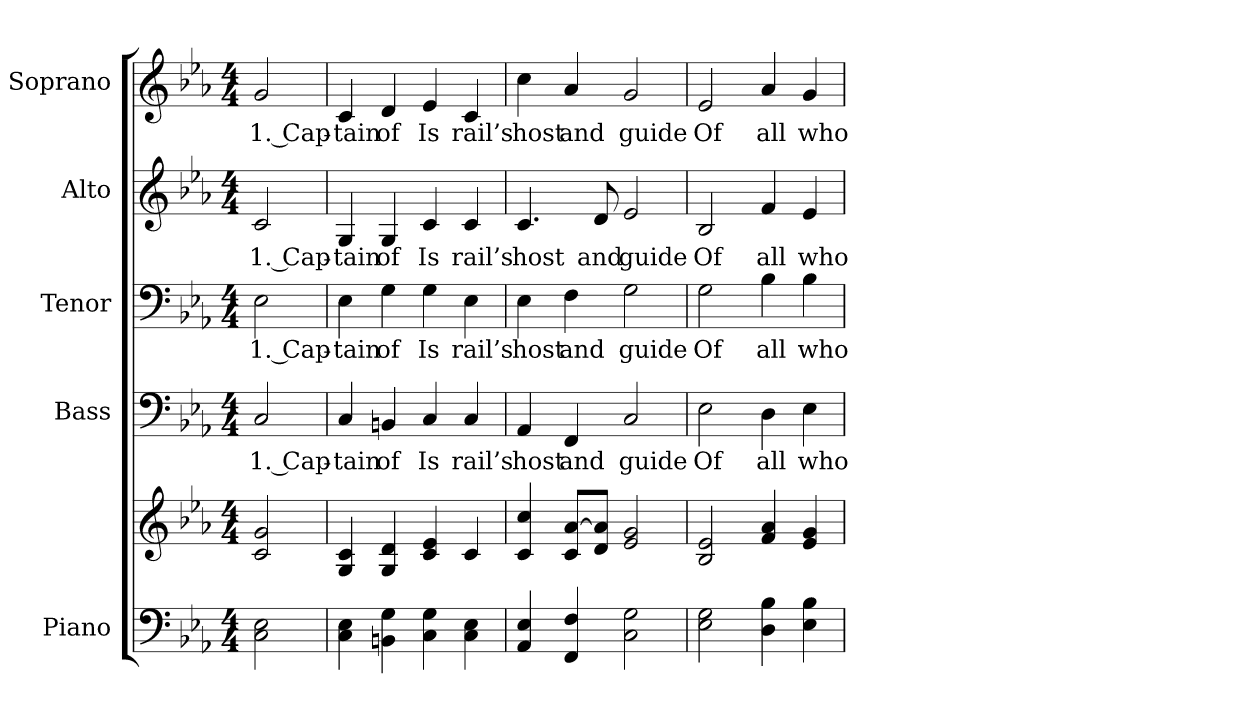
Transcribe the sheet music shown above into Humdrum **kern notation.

**kern	**kern	**kern	**text	**kern	**text	**kern	**text	**kern	**text
*part5	*part5	*part4	*part4	*part3	*part3	*part2	*part2	*part1	*part1
*staff6	*staff5	*staff4	*staff4	*staff3	*staff3	*staff2	*staff2	*staff1	*staff1
*I"Piano	*	*I"Bass	*	*I"Tenor	*	*I"Alto	*	*I"Soprano	*
*I'Pno.	*	*I'B.	*	*I'T.	*	*I'A.	*	*I'S.	*
!!LO:PB:g=z
*clefF4	*clefG2	*clefF4	*	*clefF4	*	*clefG2	*	*clefG2	*
*k[b-e-a-]	*k[b-e-a-]	*k[b-e-a-]	*	*k[b-e-a-]	*	*k[b-e-a-]	*	*k[b-e-a-]	*
*E-:	*E-:	*E-:	*	*E-:	*	*E-:	*	*E-:	*
*M4/4	*M4/4	*M4/4	*	*M4/4	*	*M4/4	*	*M4/4	*
*MM150	*MM150	*MM150	*	*MM150	*	*MM150	*	*MM150	*
=1	=1	=1	=1	=1	=1	=1	=1	=1	=1
!	!	!	!LO:LY:b:color=#000000	!	!	!	!	!	!
!	!	!	!	!	!LO:LY:b:color=#000000	!	!	!	!
!	!	!	!	!	!	!	!LO:LY:b:color=#000000	!	!
!	!	!	!	!	!	!	!	!	!LO:LY:b:color=#000000
2Ci\ 2E-i	2ci/ 2gi	2Ci/	1. Cap-	2E-i\	1. Cap-	2ci/	1. Cap-	2gi/	1. Cap-
=2	=2	=2	=2	=2	=2	=2	=2	=2	=2
!	!	!	!LO:LY:b:color=#000000	!	!	!	!	!	!
!	!	!	!	!	!LO:LY:b:color=#000000	!	!	!	!
!	!	!	!	!	!	!	!LO:LY:b:color=#000000	!	!
!	!	!	!	!	!	!	!	!	!LO:LY:b:color=#000000
4Ci\ 4E-i	4Gi/ 4ci	4Ci/	-tain	4E-i\	-tain	4Gi/	-tain	4ci/	-tain
!	!	!	!LO:LY:b:color=#000000	!	!	!	!	!	!
!	!	!	!	!	!LO:LY:b:color=#000000	!	!	!	!
!	!	!	!	!	!	!	!LO:LY:b:color=#000000	!	!
!	!	!	!	!	!	!	!	!	!LO:LY:b:color=#000000
4BBni\ 4Gi	4Gi/ 4di	4BBni/	of	4Gi\	of	4Gi/	of	4di/	of
!	!	!	!LO:LY:b:color=#000000	!	!	!	!	!	!
!	!	!	!	!	!LO:LY:b:color=#000000	!	!	!	!
!	!	!	!	!	!	!	!LO:LY:b:color=#000000	!	!
!	!	!	!	!	!	!	!	!	!LO:LY:b:color=#000000
4Ci\ 4Gi	4ci/ 4e-i	4Ci/	Is	4Gi\	Is	4ci/	Is	4e-i/	Is
!	!	!	!LO:LY:b:color=#000000	!	!	!	!	!	!
!	!	!	!	!	!LO:LY:b:color=#000000	!	!	!	!
!	!	!	!	!	!	!	!LO:LY:b:color=#000000	!	!
!	!	!	!	!	!	!	!	!	!LO:LY:b:color=#000000
4Ci\ 4E-i	4ci/	4Ci/	rail’s	4E-i\	rail’s	4ci/	rail’s	4ci/	rail’s
=3	=3	=3	=3	=3	=3	=3	=3	=3	=3
*	*^	*	*	*	*	*	*	*	*
!	!	!	!	!LO:LY:b:color=#000000	!	!	!	!	!	!
!	!	!	!	!	!	!LO:LY:b:color=#000000	!	!	!	!
!	!	!	!	!	!	!	!	!LO:LY:b:color=#000000	!	!
!	!	!	!	!	!	!	!	!	!	!LO:LY:b:color=#000000
4AA-i/ 4E-i	4ci/ 4cci	2ryy	4AA-i/	host	4E-i\	host	4.ci/	host	4cci\	host
!	!	!	!	!LO:LY:b:color=#000000	!	!	!	!	!	!
!	!	!	!	!	!	!LO:LY:b:color=#000000	!	!	!	!
!	!	!	!	!	!	!	!	!	!	!LO:LY:b:color=#000000
4FFi/ 4Fi	8ci/ [>8a-iL	.	4FFi/	and	4Fi\	and	.	.	4a-i/	and
!	!	!	!	!	!	!	!	!LO:LY:b:color=#000000	!	!
.	8di/ 8a-i]J	.	.	.	.	.	8di/	and	.	.
!	!	!	!	!LO:LY:b:color=#000000	!	!	!	!	!	!
!	!	!	!	!	!	!LO:LY:b:color=#000000	!	!	!	!
!	!	!	!	!	!	!	!	!LO:LY:b:color=#000000	!	!
!	!	!	!	!	!	!	!	!	!	!LO:LY:b:color=#000000
2Ci\ 2Gi	2e-i/ 2gi	2ryy	2Ci/	guide	2Gi\	guide	2e-i/	guide	2gi/	guide
*	*v	*v	*	*	*	*	*	*	*	*
!!LO:PB:g=z
=4	=4	=4	=4	=4	=4	=4	=4	=4	=4
*	*^	*	*	*	*	*	*	*	*
!	!	!	!	!LO:LY:b:color=#000000	!	!	!	!	!	!
*	*v	*v	*	*	*	*	*	*	*	*
*	*^	*	*	*	*	*	*	*	*
!	!	!	!	!	!	!LO:LY:b:color=#000000	!	!	!	!
*	*v	*v	*	*	*	*	*	*	*	*
*	*^	*	*	*	*	*	*	*	*
!	!	!	!	!	!	!	!	!LO:LY:b:color=#000000	!	!
*	*v	*v	*	*	*	*	*	*	*	*
*	*^	*	*	*	*	*	*	*	*
!	!	!	!	!	!	!	!	!	!	!LO:LY:b:color=#000000
*	*v	*v	*	*	*	*	*	*	*	*
2E-i\ 2Gi	2B-i/ 2e-i	2E-i\	Of	2Gi\	Of	2B-i/	Of	2e-i/	Of
!	!	!	!LO:LY:b:color=#000000	!	!	!	!	!	!
!	!	!	!	!	!LO:LY:b:color=#000000	!	!	!	!
!	!	!	!	!	!	!	!LO:LY:b:color=#000000	!	!
!	!	!	!	!	!	!	!	!	!LO:LY:b:color=#000000
4Di\ 4B-i	4fi/ 4a-i	4Di\	all	4B-i\	all	4fi/	all	4a-i/	all
!	!	!	!LO:LY:b:color=#000000	!	!	!	!	!	!
!	!	!	!	!	!LO:LY:b:color=#000000	!	!	!	!
!	!	!	!	!	!	!	!LO:LY:b:color=#000000	!	!
!	!	!	!	!	!	!	!	!	!LO:LY:b:color=#000000
4E-i\ 4B-i	4e-i/ 4gi	4E-i\	who	4B-i\	who	4e-i/	who	4gi/	who
=	=	=	=	=	=	=	=	=	=
*-	*-	*-	*-	*-	*-	*-	*-	*-	*-
